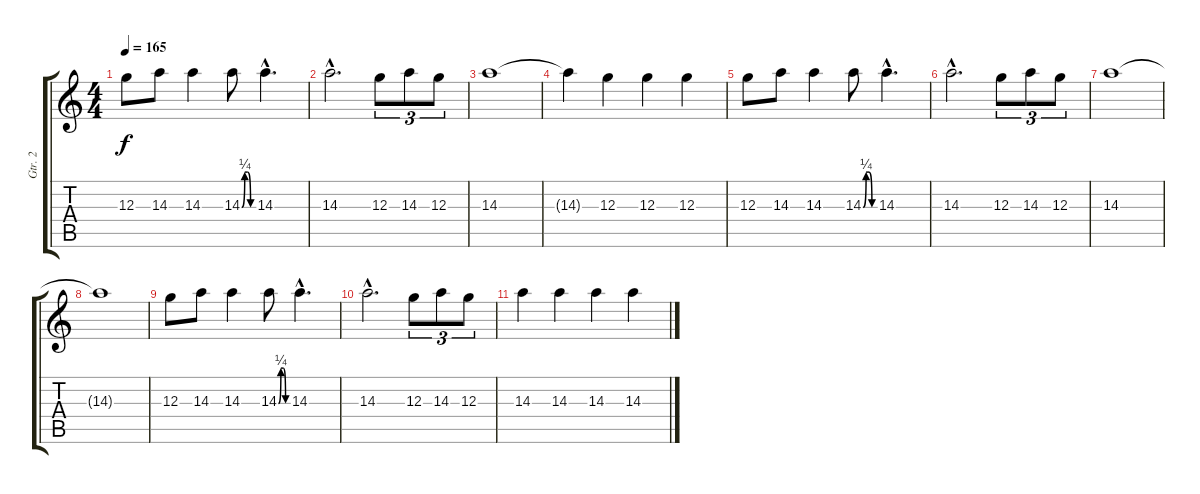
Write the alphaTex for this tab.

\track ("Gtr. 2" "Gtr. 2") {instrument distortionguitar}
\staff {score tabs}
\tuning (E4 B3 G3 D3 A2 D2) {hide}
\ts (4 4)
\tempo 165
\clef g2
\ks c
12.3.8{dy f} 14.3.8 14.3.4 14.3{be (custom 0 0 15 1 30 1 45 0 60 0)}.8 14.3{hac}.4{d} |
14.3{hac}.2{d} 12.3.8{tu (3 2)} 14.3.8{tu (3 2)} 12.3.8{tu (3 2)} |
14.3.1 |
14.3{t}.4 12.3.4 12.3.4 12.3.4 |
12.3.8 14.3.8 14.3.4 14.3{be (custom 0 0 15 1 30 1 45 0 60 0)}.8 14.3{hac}.4{d} |
14.3{hac}.2{d} 12.3.8{tu (3 2)} 14.3.8{tu (3 2)} 12.3.8{tu (3 2)} |
14.3.1 |
14.3{t}.1 |
12.3.8 14.3.8 14.3.4 14.3{be (custom 0 0 15 1 30 1 45 0 60 0)}.8 14.3{hac}.4{d} |
14.3{hac}.2{d} 12.3.8{tu (3 2)} 14.3.8{tu (3 2)} 12.3.8{tu (3 2)} |
14.3.4 14.3.4 14.3.4 14.3.4
